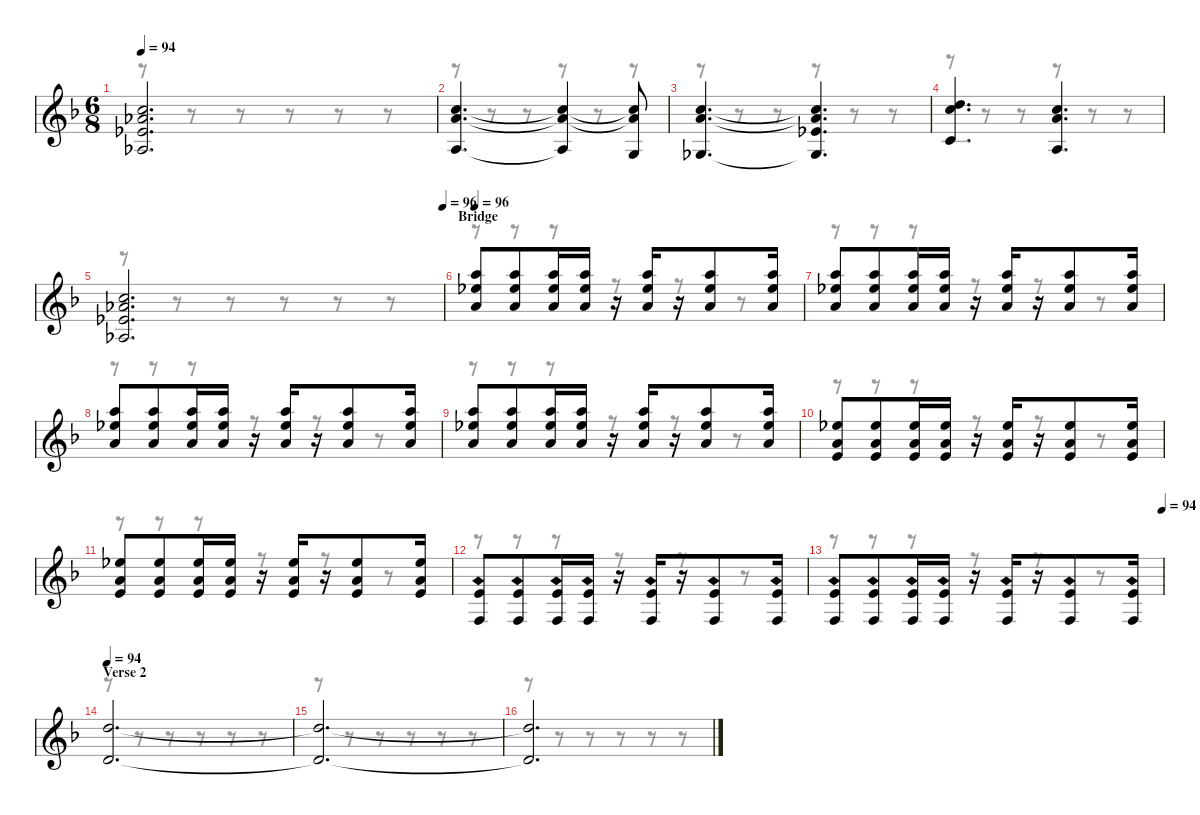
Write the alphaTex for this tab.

\defaultSystemsLayout 4
\hideDynamics
\bracketExtendMode nobrackets
\singleTrackTrackNamePolicy hidden
\multiTrackTrackNamePolicy hidden
\otherSystemsTrackNameOrientation horizontal
\track ("P. Wiberg (Keyboards II)" "org.") {instrument rockorgan}
\staff {score}
\tuning (E4 A3 F3 D3 A2 D2)
\voice
\ts (6 8)
\tempo 94
\clef g2
\ks dminor
(19.3{acc forcenatural} 18.4{acc b} 18.5{acc b} 18.6{acc b}).2{d dy f beam Up} |
(19.3{acc forcenatural} 19.4{acc forcenatural} 12.5{acc forcenatural}).4{d beam Up} (19.3{t acc forcenatural} 19.4{t acc forcenatural} 12.5{t acc forcenatural}).4{beam Up} (19.3{t acc forcenatural} 19.4{t acc forcenatural} 17.6{acc forcenatural}).8{beam Up} |
(19.3{acc forcenatural} 19.4{acc forcenatural} 16.6{acc b}).4{d beam Up} (19.3{t acc forcenatural} 19.4{t acc forcenatural} 18.5{acc b} 16.6{t acc b}).4{d beam Up} |
(21.3{acc forcenatural} 22.4{acc forcenatural} 22.6{acc forcenatural}).4{d beam Up} (19.3{acc forcenatural} 19.4{acc forcenatural} 19.6{acc forcenatural}).4{d beam Up} |
\tempo (96 1)
(19.3{acc forcenatural} 18.4{acc b} 18.5{acc b} 18.6{acc b}).2{d beam Up} |
\section ("" "Bridge")
\tempo 96
(17.1{acc forcenatural} 18.2{acc b} 16.3{acc forcenatural}).8{dy ff beam Up} (17.1{acc forcenatural} 18.2{acc b} 16.3{acc forcenatural}).8{beam Up} (17.1{acc forcenatural} 18.2{acc b} 16.3{acc forcenatural}).16{beam Up} (17.1{acc forcenatural} 18.2{acc b} 16.3{acc forcenatural}).16{beam Up} r.16{beam Up} (17.1{acc forcenatural} 18.2{acc b} 16.3{acc forcenatural}).16{beam Up} r.16{beam Up} (17.1{acc forcenatural} 18.2{acc b} 16.3{acc forcenatural}).8{beam Up} (17.1{acc forcenatural} 18.2{acc b} 16.3{acc forcenatural}).16{beam Up} |
(17.1{acc forcenatural} 18.2{acc b} 16.3{acc forcenatural}).8{beam Up} (17.1{acc forcenatural} 18.2{acc b} 16.3{acc forcenatural}).8{beam Up} (17.1{acc forcenatural} 18.2{acc b} 16.3{acc forcenatural}).16{beam Up} (17.1{acc forcenatural} 18.2{acc b} 16.3{acc forcenatural}).16{beam Up} r.16{beam Up} (17.1{acc forcenatural} 18.2{acc b} 16.3{acc forcenatural}).16{beam Up} r.16{beam Up} (17.1{acc forcenatural} 18.2{acc b} 16.3{acc forcenatural}).8{beam Up} (17.1{acc forcenatural} 18.2{acc b} 16.3{acc forcenatural}).16{beam Up} |
(17.1{acc forcenatural} 18.2{acc b} 16.3{acc forcenatural}).8{beam Up} (17.1{acc forcenatural} 18.2{acc b} 16.3{acc forcenatural}).8{beam Up} (17.1{acc forcenatural} 18.2{acc b} 16.3{acc forcenatural}).16{beam Up} (17.1{acc forcenatural} 18.2{acc b} 16.3{acc forcenatural}).16{beam Up} r.16{beam Up} (17.1{acc forcenatural} 18.2{acc b} 16.3{acc forcenatural}).16{beam Up} r.16{beam Up} (17.1{acc forcenatural} 18.2{acc b} 16.3{acc forcenatural}).8{beam Up} (17.1{acc forcenatural} 18.2{acc b} 16.3{acc forcenatural}).16{beam Up} |
(17.1{acc forcenatural} 18.2{acc b} 16.3{acc forcenatural}).8{beam Up} (17.1{acc forcenatural} 18.2{acc b} 16.3{acc forcenatural}).8{beam Up} (17.1{acc forcenatural} 18.2{acc b} 16.3{acc forcenatural}).16{beam Up} (17.1{acc forcenatural} 18.2{acc b} 16.3{acc forcenatural}).16{beam Up} r.16{beam Up} (17.1{acc forcenatural} 18.2{acc b} 16.3{acc forcenatural}).16{beam Up} r.16{beam Up} (17.1{acc forcenatural} 18.2{acc b} 16.3{acc forcenatural}).8{beam Up} (17.1{acc forcenatural} 18.2{acc b} 16.3{acc forcenatural}).16{beam Up} |
(0.1{acc forcenatural} 18.2{acc b} 16.3{acc forcenatural}).8{dy f beam Up} (0.1{acc forcenatural} 18.2{acc b} 16.3{acc forcenatural}).8{beam Up} (0.1{acc forcenatural} 18.2{acc b} 16.3{acc forcenatural}).16{beam Up} (0.1{acc forcenatural} 18.2{acc b} 16.3{acc forcenatural}).16{beam Up} r.16{beam Up} (0.1{acc forcenatural} 18.2{acc b} 16.3{acc forcenatural}).16{beam Up} r.16{beam Up} (0.1{acc forcenatural} 18.2{acc b} 16.3{acc forcenatural}).8{beam Up} (0.1{acc forcenatural} 18.2{acc b} 16.3{acc forcenatural}).16{beam Up} |
(0.1{acc forcenatural} 18.2{acc b} 16.3{acc forcenatural}).8{beam Up} (0.1{acc forcenatural} 18.2{acc b} 16.3{acc forcenatural}).8{beam Up} (0.1{acc forcenatural} 18.2{acc b} 16.3{acc forcenatural}).16{beam Up} (0.1{acc forcenatural} 18.2{acc b} 16.3{acc forcenatural}).16{beam Up} r.16{beam Up} (0.1{acc forcenatural} 18.2{acc b} 16.3{acc forcenatural}).16{beam Up} r.16{beam Up} (0.1{acc forcenatural} 18.2{acc b} 16.3{acc forcenatural}).8{beam Up} (0.1{acc forcenatural} 18.2{acc b} 16.3{acc forcenatural}).16{beam Up} |
(0.1{acc forcenatural} 18.2{nh acc b} 0.3{acc forcenatural}).8{beam Up} (0.1{acc forcenatural} 18.2{nh acc b} 0.3{acc forcenatural}).8{beam Up} (0.1{acc forcenatural} 18.2{nh acc b} 0.3{acc forcenatural}).16{beam Up} (0.1{acc forcenatural} 18.2{nh acc b} 0.3{acc forcenatural}).16{beam Up} r.16{beam Up} (0.1{acc forcenatural} 18.2{nh acc b} 0.3{acc forcenatural}).16{beam Up} r.16{beam Up} (0.1{acc forcenatural} 18.2{nh acc b} 0.3{acc forcenatural}).8{beam Up} (0.1{acc forcenatural} 18.2{nh acc b} 0.3{acc forcenatural}).16{beam Up} |
\tempo (94 1)
(0.1{acc forcenatural} 18.2{nh acc b} 0.3{acc forcenatural}).8{beam Up} (0.1{acc forcenatural} 18.2{nh acc b} 0.3{acc forcenatural}).8{beam Up} (0.1{acc forcenatural} 18.2{nh acc b} 0.3{acc forcenatural}).16{beam Up} (0.1{acc forcenatural} 18.2{nh acc b} 0.3{acc forcenatural}).16{beam Up} r.16{beam Up} (0.1{acc forcenatural} 18.2{nh acc b} 0.3{acc forcenatural}).16{beam Up} r.16{beam Up} (0.1{acc forcenatural} 18.2{nh acc b} 0.3{acc forcenatural}).8{beam Up} (0.1{acc forcenatural} 18.2{nh acc b} 0.3{acc forcenatural}).16{beam Up} |
\section ("" "Verse 2")
\tempo 94
(10.1{acc forcenatural} 9.3{acc forcenatural}).2{d beam Up} |
(10.1{t acc forcenatural} 9.3{t acc forcenatural}).2{d beam Up} |
(10.1{t acc forcenatural} 9.3{t acc forcenatural}).2{d beam Up}
\voice
\clef g2
\ottava regular
\simile none
\ks dminor
r.8{dy mf beam Down} r.8{beam Down} r.8{beam Down} r.8{beam Down} r.8{beam Down} r.8{beam Down} |
r.8{beam Down} r.8{beam Down} r.8{beam Down} r.8{beam Down} r.8{beam Down} r.8{beam Down} |
r.8{beam Down} r.8{beam Down} r.8{beam Down} r.8{beam Down} r.8{beam Down} r.8{beam Down} |
r.8{beam Down} r.8{beam Down} r.8{beam Down} r.8{beam Down} r.8{beam Down} r.8{beam Down} |
r.8{beam Down} r.8{beam Down} r.8{beam Down} r.8{beam Down} r.8{beam Down} r.8{beam Down} |
r.8{beam Down} r.8{beam Down} r.8{beam Down} r.8{beam Down} r.8{beam Down} r.8{beam Down} |
r.8{beam Down} r.8{beam Down} r.8{beam Down} r.8{beam Down} r.8{beam Down} r.8{beam Down} |
r.8{beam Down} r.8{beam Down} r.8{beam Down} r.8{beam Down} r.8{beam Down} r.8{beam Down} |
r.8{beam Down} r.8{beam Down} r.8{beam Down} r.8{beam Down} r.8{beam Down} r.8{beam Down} |
r.8{beam Down} r.8{beam Down} r.8{beam Down} r.8{beam Down} r.8{beam Down} r.8{beam Down} |
r.8{beam Down} r.8{beam Down} r.8{beam Down} r.8{beam Down} r.8{beam Down} r.8{beam Down} |
r.8{beam Down} r.8{beam Down} r.8{beam Down} r.8{beam Down} r.8{beam Down} r.8{beam Down} |
r.8{beam Down} r.8{beam Down} r.8{beam Down} r.8{beam Down} r.8{beam Down} r.8{beam Down} |
r.8{beam Down} r.8{beam Down} r.8{beam Down} r.8{beam Down} r.8{beam Down} r.8{beam Down} |
r.8{beam Down} r.8{beam Down} r.8{beam Down} r.8{beam Down} r.8{beam Down} r.8{beam Down} |
r.8{beam Down} r.8{beam Down} r.8{beam Down} r.8{beam Down} r.8{beam Down} r.8{beam Down}
